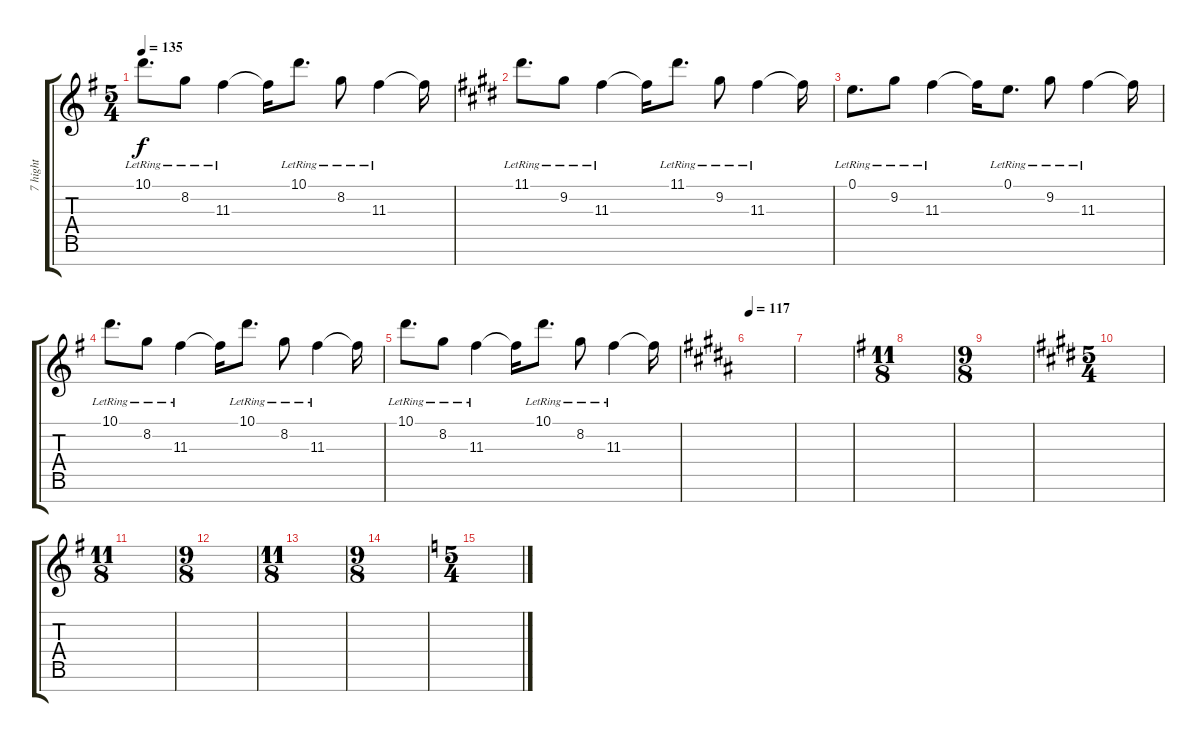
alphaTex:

\track ("7 hight" "7 hight") {instrument acousticguitarsteel}
\staff {score tabs}
\tuning (E4 B3 G3 D3 A2 E2 B1) {hide}
\ts (5 4)
\tempo 135
\clef g2
\ks g
10.1{lr}.8{d dy f} 8.2{lr}.8 11.3{lr}.4 11.3{t}.16 10.1{lr}.8{d} 8.2{lr}.8 11.3{lr}.4 11.3{t}.16 |
\ks e
11.1{lr}.8{d} 9.2{lr}.8 11.3{lr}.4 11.3{t}.16 11.1{lr}.8{d} 9.2{lr}.8 11.3{lr}.4 11.3{t}.16 |
0.1{lr}.8{d} 9.2{lr}.8 11.3{lr}.4 11.3{t}.16 0.1{lr}.8{d} 9.2{lr}.8 11.3{lr}.4 11.3{t}.16 |
\ks g
10.1{lr}.8{d} 8.2{lr}.8 11.3{lr}.4 11.3{t}.16 10.1{lr}.8{d} 8.2{lr}.8 11.3{lr}.4 11.3{t}.16 |
10.1{lr}.8{d} 8.2{lr}.8 11.3{lr}.4 11.3{t}.16 10.1{lr}.8{d} 8.2{lr}.8 11.3{lr}.4 11.3{t}.16 |
\tempo 117
\ks b
|
|
\ts (11 8)
\ks g
|
\ts (9 8)
|
\ts (5 4)
\ks e
|
\ts (11 8)
\ks g
|
\ts (9 8)
|
\ts (11 8)
|
\ts (9 8)
|
\ts (5 4)
\ks c
